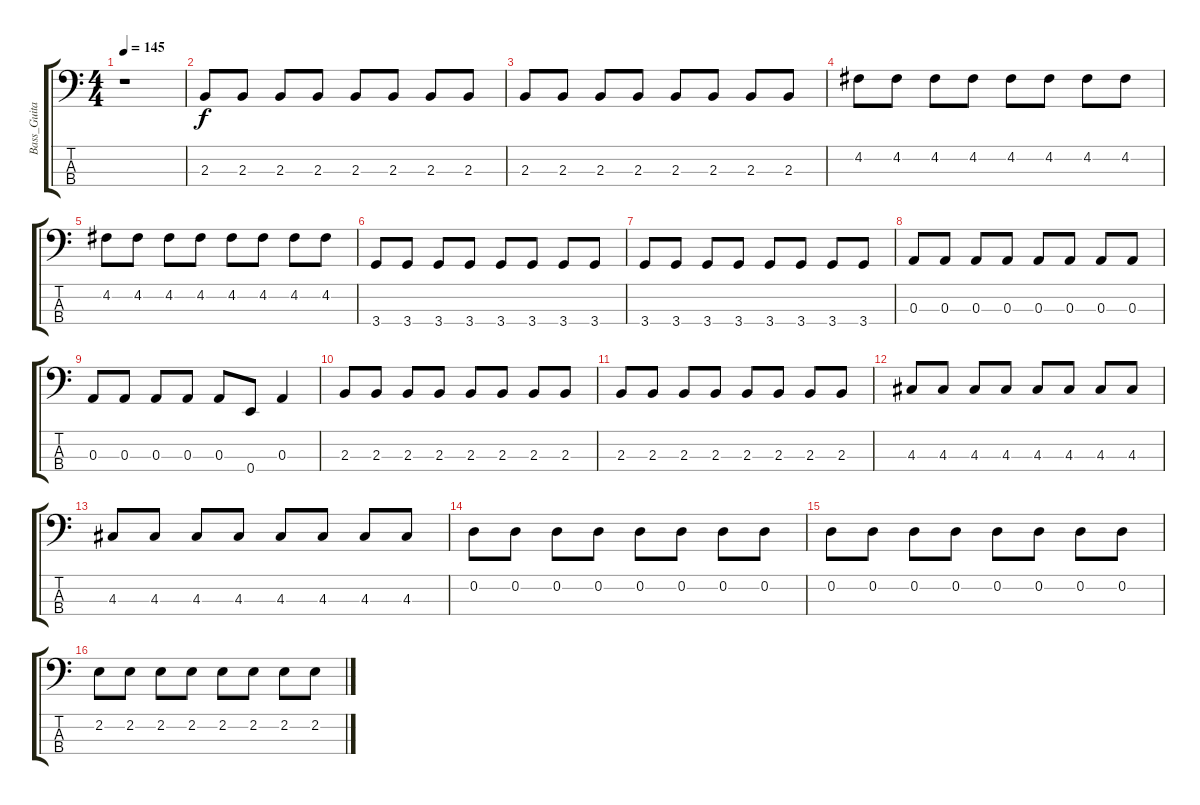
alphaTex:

\track ("Bass_Guitar" "Bass_Guita") {instrument electricbassfinger}
\staff {score tabs}
\tuning (G2 D2 A1 E1) {hide}
\ts (4 4)
\tempo 145
\clef f4
\ks c
r.1{dy f} |
2.3.8 2.3.8 2.3.8 2.3.8 2.3.8 2.3.8 2.3.8 2.3.8 |
2.3.8 2.3.8 2.3.8 2.3.8 2.3.8 2.3.8 2.3.8 2.3.8 |
4.2.8 4.2.8 4.2.8 4.2.8 4.2.8 4.2.8 4.2.8 4.2.8 |
4.2.8 4.2.8 4.2.8 4.2.8 4.2.8 4.2.8 4.2.8 4.2.8 |
3.4.8 3.4.8 3.4.8 3.4.8 3.4.8 3.4.8 3.4.8 3.4.8 |
3.4.8 3.4.8 3.4.8 3.4.8 3.4.8 3.4.8 3.4.8 3.4.8 |
0.3.8 0.3.8 0.3.8 0.3.8 0.3.8 0.3.8 0.3.8 0.3.8 |
0.3.8 0.3.8 0.3.8 0.3.8 0.3.8 0.4.8 0.3.4 |
2.3.8 2.3.8 2.3.8 2.3.8 2.3.8 2.3.8 2.3.8 2.3.8 |
2.3.8 2.3.8 2.3.8 2.3.8 2.3.8 2.3.8 2.3.8 2.3.8 |
4.3.8 4.3.8 4.3.8 4.3.8 4.3.8 4.3.8 4.3.8 4.3.8 |
4.3.8 4.3.8 4.3.8 4.3.8 4.3.8 4.3.8 4.3.8 4.3.8 |
0.2.8 0.2.8 0.2.8 0.2.8 0.2.8 0.2.8 0.2.8 0.2.8 |
0.2.8 0.2.8 0.2.8 0.2.8 0.2.8 0.2.8 0.2.8 0.2.8 |
2.2.8 2.2.8 2.2.8 2.2.8 2.2.8 2.2.8 2.2.8 2.2.8
